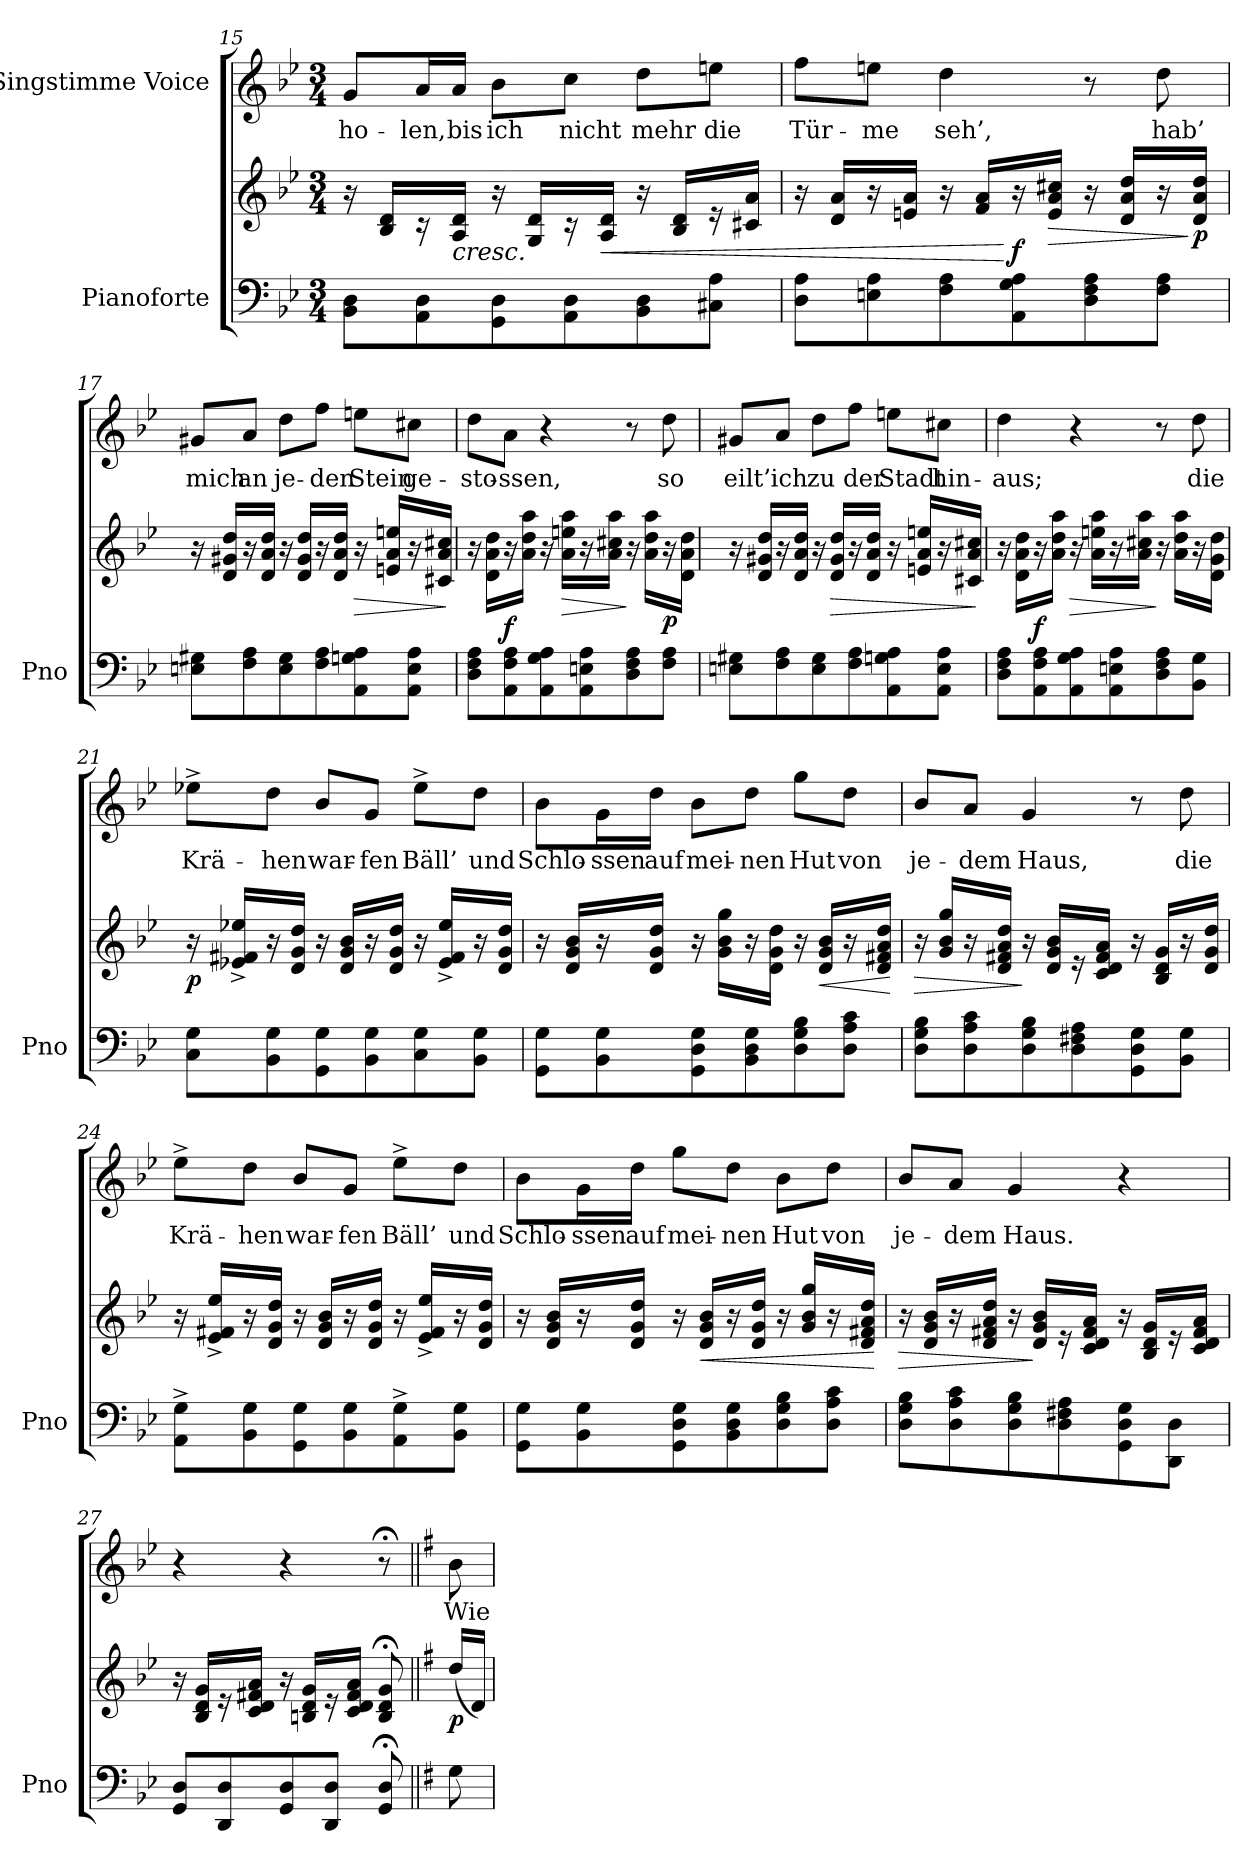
**kern	**kern	**dynam	**kern	**text
*part2	*part2	*part2	*part1	*part1
*staff3	*staff2	*staff2/3	*staff1	*staff1
*I"Pianoforte	*	*	*I"Singstimme Voice	*
*I'Pno	*	*	*	*
!!LO:LB:g=z
*clefF4	*clefG2	*	*clefG2	*
*k[b-e-]	*k[b-e-]	*	*k[b-e-]	*
*M3/4	*M3/4	*	*M3/4	*
=15	=15	=15	=15	=15
!	!	!	!	!LO:LY:b
8BB-\ 8D\L	16r	.	8g/L	ho-
.	16B-/ 16d/LL	.	.	.
!	!	!	!	!LO:LY:b
8AA\ 8D\	16r	.	16a/L	-len,
!	!LO:TX:b:i:t=cresc.	!	!	!
!	!	!	!	!LO:LY:b
.	16A/ 16d/JJ	.	16a/JJ	bis
!	!	!	!	!LO:LY:b
8GG\ 8D\	16r	.	8b-\L	ich
.	16G/ 16d/LL	.	.	.
!	!	!	!	!LO:LY:b
8AA\ 8D\	16r	.	8cc\J	nicht
!	!	!LO:HP:b	!	!
.	16A/ 16d/JJ	<	.	.
!	!	!	!	!LO:LY:b
8BB-\ 8D\	16r	.	8dd\L	mehr
.	16B-/ 16d/LL	.	.	.
!	!	!	!	!LO:LY:b
8C#X\ 8A\J	16r	.	8een\J	die
.	16c#X/ 16a/JJ	.	.	.
=16	=16	=16	=16	=16
!	!	!	!	!LO:LY:b
8D\ 8A\L	16r	.	8ff\L	Tür-
.	16d/ 16a/LL	.	.	.
!	!	!	!	!LO:LY:b
8En\ 8A\	16r	.	8een\J	-me
.	16en/ 16a/JJ	.	.	.
!	!	!	!	!LO:LY:b
8F\ 8A\	16r	.	4dd\	seh’,
.	16f/ 16a/LL	.	.	.
!	!	!LO:DY:n=1:b	!	!
8AA\ 8G\ 8A\	16r	[ f	.	.
!	!	!LO:HP:b	!	!
.	16e/ 16a/ 16cc#X/JJ	>	.	.
8D\ 8F\ 8A\	16r	.	8r	.
.	16d/ 16a/ 16dd/LL	.	.	.
!	!	!	!	!LO:LY:b
8F\ 8A\J	16r	.	8dd\	hab’
!	!	!LO:DY:n=2:b	!	!
.	16d/ 16a/ 16dd/JJ	] p	.	.
=17	=17	=17	=17	=17
!	!	!	!	!LO:LY:b
8En\ 8G#X\L	16r	.	8g#X/L	mich
.	16d/ 16g#X/ 16dd/LL	.	.	.
!	!	!	!	!LO:LY:b
8F\ 8A\	16r	.	8a/J	an
.	16d/ 16a/ 16dd/JJ	.	.	.
!	!	!	!	!LO:LY:b
8E\ 8G#\	16r	.	8dd\L	je-
.	16d/ 16g#/ 16dd/LL	.	.	.
!	!	!	!	!LO:LY:b
8F\ 8A\	16r	.	8ff\J	-den
.	16d/ 16a/ 16dd/JJ	.	.	.
!	!	!LO:HP:b	!	!LO:LY:b
8AA\ 8Gn\ 8A\	16r	>	8een\L	Stein
.	16en/ 16a/ 16een/LL	.	.	.
!	!	!	!	!LO:LY:b
8AA\ 8E\ 8A\J	16r	.	8cc#X\J	ge-
.	16c#X/ 16a/ 16cc#X/JJ	.	.	.
.	.	]	.	.
!!LO:PB:g=z
=18	=18	=18	=18	=18
!	!	!	!	!LO:LY:b
8D\ 8F\ 8A\L	16r	.	8dd\L	-sto-
.	16d\ 16a\ 16dd\LL	.	.	.
!	!	!LO:DY:b	!	!LO:LY:b
8AA\ 8F\ 8A\	16r	f	8a\J	-ssen,
.	16a\ 16dd\ 16aa\JJ	.	.	.
8AA\ 8G\ 8A\	16r	.	4r	.
!	!	!LO:HP:b	!	!
.	16a\ 16een\ 16aa\LL	>	.	.
8AA\ 8En\ 8A\	16r	.	.	.
.	16a\ 16cc#X\ 16aa\JJ	.	.	.
8D\ 8F\ 8A\	16r	]	8r	.
.	16a\ 16dd\ 16aa\LL	.	.	.
!	!	!LO:DY:b	!	!LO:LY:b
8F\ 8A\J	16r	p	8dd\	so
.	16d\ 16a\ 16dd\JJ	.	.	.
=19	=19	=19	=19	=19
!	!	!	!	!LO:LY:b
8En\ 8G#X\L	16r	.	8g#X/L	eilt’
.	16d/ 16g#X/ 16dd/LL	.	.	.
!	!	!	!	!LO:LY:b
8F\ 8A\	16r	.	8a/J	ich
.	16d/ 16a/ 16dd/JJ	.	.	.
!	!	!	!	!LO:LY:b
8E\ 8G#\	16r	.	8dd\L	zu
!	!	!LO:HP:b	!	!
.	16d/ 16g#/ 16dd/LL	>	.	.
!	!	!	!	!LO:LY:b
8F\ 8A\	16r	.	8ff\J	der
.	16d/ 16a/ 16dd/JJ	.	.	.
!	!	!	!	!LO:LY:b
8AA\ 8Gn\ 8A\	16r	.	8een\L	Stadt
.	16en/ 16a/ 16een/LL	.	.	.
!	!	!	!	!LO:LY:b
8AA\ 8E\ 8A\J	16r	.	8cc#X\J	hin-
.	16c#X/ 16a/ 16cc#X/JJ	.	.	.
.	.	]	.	.
=20	=20	=20	=20	=20
!	!	!	!	!LO:LY:b
8D\ 8F\ 8A\L	16r	.	4dd\	-aus;
.	16d\ 16a\ 16dd\LL	.	.	.
!	!	!LO:DY:b	!	!
8AA\ 8F\ 8A\	16r	f	.	.
.	16a\ 16dd\ 16aa\JJ	.	.	.
!	!	!LO:HP:b	!	!
8AA\ 8G\ 8A\	16r	>	4r	.
.	16a\ 16een\ 16aa\LL	.	.	.
8AA\ 8En\ 8A\	16r	.	.	.
.	16a\ 16cc#X\ 16aa\JJ	.	.	.
8D\ 8F\ 8A\	16r	]	8r	.
.	16a\ 16dd\ 16aa\LL	.	.	.
!	!	!	!	!LO:LY:b
8BB-\ 8G\J	16r	.	8dd\	die
.	16d\ 16g\ 16dd\JJ	.	.	.
!!LO:LB:g=z
=21	=21	=21	=21	=21
!	!	!LO:DY:b	!	!LO:LY:b
8C\ 8G\L	16r	p	8ee-X^\L	Krä-
.	16e-X/^ 16f#X/^ 16ee-X/^LL	.	.	.
!	!	!	!	!LO:LY:b
8BB-\ 8G\	16r	.	8dd\J	-hen
.	16d/ 16g/ 16dd/JJ	.	.	.
!	!	!	!	!LO:LY:b
8GG\ 8G\	16r	.	8b-/L	war-
.	16d/ 16g/ 16b-/LL	.	.	.
!	!	!	!	!LO:LY:b
8BB-\ 8G\	16r	.	8g/J	-fen
.	16d/ 16g/ 16dd/JJ	.	.	.
!	!	!	!	!LO:LY:b
8C\ 8G\	16r	.	8ee-^\L	Bäll’
.	16e-/^ 16f#/^ 16ee-/^LL	.	.	.
!	!	!	!	!LO:LY:b
8BB-\ 8G\J	16r	.	8dd\J	und
.	16d/ 16g/ 16dd/JJ	.	.	.
=22	=22	=22	=22	=22
!	!	!	!	!LO:LY:b
8GG\ 8G\L	16r	.	8b-\L	Schlo-
.	16d/ 16g/ 16b-/LL	.	.	.
!	!	!	!	!LO:LY:b
8BB-\ 8G\	16r	.	16g\L	-ssen
!	!	!	!	!LO:LY:b
.	16d/ 16g/ 16dd/JJ	.	16dd\JJ	auf
!	!	!	!	!LO:LY:b
8GG\ 8D\ 8G\	16r	.	8b-\L	mei-
.	16g\ 16b-\ 16gg\LL	.	.	.
!	!	!	!	!LO:LY:b
8BB-\ 8D\ 8G\	16r	.	8dd\J	-nen
.	16d\ 16g\ 16dd\JJ	.	.	.
!	!	!	!	!LO:LY:b
8D\ 8G\ 8B-\	16r	.	8gg\L	Hut
!	!	!LO:HP:b	!	!
.	16d/ 16g/ 16b-/LL	<	.	.
!	!	!	!	!LO:LY:b
8D\ 8A\ 8c\J	16r	.	8dd\J	von
.	16d/ 16f#X/ 16a/ 16dd/JJ	.	.	.
.	.	[	.	.
=23	=23	=23	=23	=23
!	!	!LO:HP:b	!	!LO:LY:b
8D\ 8G\ 8B-\L	16r	>	8b-/L	je-
.	16g/ 16b-/ 16gg/LL	.	.	.
!	!	!	!	!LO:LY:b
8D\ 8A\ 8c\	16r	.	8a/J	-dem
.	16d/ 16f#X/ 16a/ 16dd/JJ	.	.	.
!	!	!	!	!LO:LY:b
8D\ 8G\ 8B-\	16r	]	4g/	Haus,
.	16d/ 16g/ 16b-/LL	.	.	.
8D\ 8F#X\ 8A\	16r	.	.	.
.	16c/ 16d/ 16f#/ 16a/JJ	.	.	.
8GG\ 8D\ 8G\	16r	.	8r	.
.	16B-/ 16d/ 16g/LL	.	.	.
!	!	!	!	!LO:LY:b
8BB-\ 8G\J	16r	.	8dd\	die
.	16d/ 16g/ 16dd/JJ	.	.	.
!!LO:LB:g=z
=24	=24	=24	=24	=24
!	!	!	!	!LO:LY:b
8AA\^ 8G\^L	16r	.	8ee-^\L	Krä-
.	16e-/^ 16f#X/^ 16ee-/^LL	.	.	.
!	!	!	!	!LO:LY:b
8BB-\ 8G\	16r	.	8dd\J	-hen
.	16d/ 16g/ 16dd/JJ	.	.	.
!	!	!	!	!LO:LY:b
8GG\ 8G\	16r	.	8b-/L	war-
.	16d/ 16g/ 16b-/LL	.	.	.
!	!	!	!	!LO:LY:b
8BB-\ 8G\	16r	.	8g/J	-fen
.	16d/ 16g/ 16dd/JJ	.	.	.
!	!	!	!	!LO:LY:b
8AA\^ 8G\^	16r	.	8ee-^\L	Bäll’
.	16e-/^ 16f#/^ 16ee-/^LL	.	.	.
!	!	!	!	!LO:LY:b
8BB-\ 8G\J	16r	.	8dd\J	und
.	16d/ 16g/ 16dd/JJ	.	.	.
=25	=25	=25	=25	=25
!	!	!	!	!LO:LY:b
8GG\ 8G\L	16r	.	8b-\L	Schlo-
.	16d/ 16g/ 16b-/LL	.	.	.
!	!	!	!	!LO:LY:b
8BB-\ 8G\	16r	.	16g\L	-ssen
!	!	!	!	!LO:LY:b
.	16d/ 16g/ 16dd/JJ	.	16dd\JJ	auf
!	!	!	!	!LO:LY:b
8GG\ 8D\ 8G\	16r	.	8gg\L	mei-
!	!	!LO:HP:b	!	!
.	16d/ 16g/ 16b-/LL	<	.	.
!	!	!	!	!LO:LY:b
8BB-\ 8D\ 8G\	16r	.	8dd\J	-nen
.	16d/ 16g/ 16dd/JJ	.	.	.
!	!	!	!	!LO:LY:b
8D\ 8G\ 8B-\	16r	.	8b-\L	Hut
.	16g/ 16b-/ 16gg/LL	.	.	.
!	!	!	!	!LO:LY:b
8D\ 8A\ 8c\J	16r	.	8dd\J	von
.	16d/ 16f#X/ 16a/ 16dd/JJ	.	.	.
.	.	[	.	.
=26	=26	=26	=26	=26
!	!	!LO:HP:b	!	!LO:LY:b
8D\ 8G\ 8B-\L	16r	>	8b-/L	je-
.	16d/ 16g/ 16b-/LL	.	.	.
!	!	!	!	!LO:LY:b
8D\ 8A\ 8c\	16r	.	8a/J	-dem
.	16d/ 16f#X/ 16a/ 16dd/JJ	.	.	.
!	!	!	!	!LO:LY:b
8D\ 8G\ 8B-\	16r	.	4g/	Haus.
.	16d/ 16g/ 16b-/LL	]	.	.
8D\ 8F#X\ 8A\	16r	.	.	.
.	16c/ 16d/ 16f#/ 16a/JJ	.	.	.
8GG\ 8D\ 8G\	16r	.	4r	.
.	16B-/ 16d/ 16g/LL	.	.	.
8DD\ 8D\J	16r	.	.	.
.	16c/ 16d/ 16f#/ 16a/JJ	.	.	.
!!LO:LB:g=z
=27	=27	=27	=27	=27
8GG/ 8D/L	16r	.	4r	.
.	16B-/ 16d/ 16g/LL	.	.	.
8DD/ 8D/	16r	.	.	.
.	16c/ 16d/ 16f#X/ 16a/JJ	.	.	.
8GG/ 8D/	16r	.	4r	.
.	16Bn/ 16d/ 16g/LL	.	.	.
8DD/ 8D/J	16r	.	.	.
.	16c/ 16d/ 16f#/ 16a/JJ	.	.	.
8GG/;< 8D/;<	8B/;< 8d/;< 8g/;<	.	8r;<	.
=27X1||	=27X1||	=27X1||	=27X1||	=27X1||
*k[f#]	*k[f#]	*	*k[f#]	*
!	!	!LO:DY:b	!	!LO:LY:b
8G\	(<16dd/LL	p	8b\	Wie
.	16d/JJ)	.	.	.
=	=	=	=	=
*-	*-	*-	*-	*-
